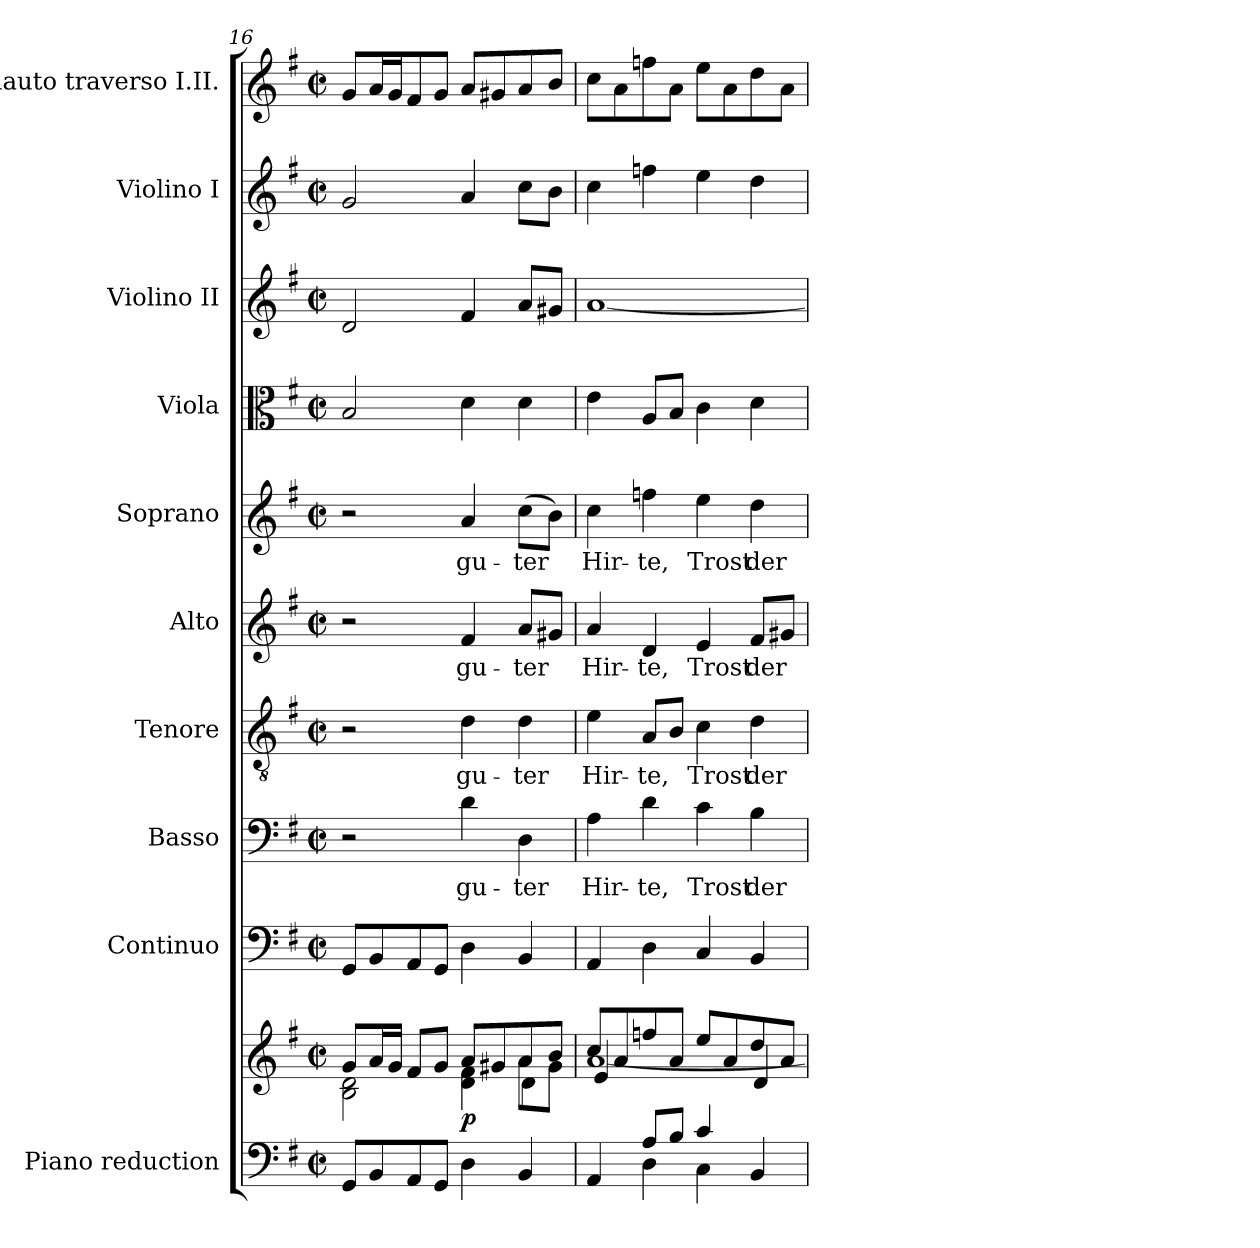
**kern	**kern	**dynam	**kern	**kern	**text	**kern	**text	**kern	**text	**kern	**text	**kern	**kern	**kern	**kern
*part10	*part10	*part10	*part9	*part8	*part8	*part7	*part7	*part6	*part6	*part5	*part5	*part4	*part3	*part2	*part1
*staff11	*staff10	*staff10/11	*staff9	*staff8	*staff8	*staff7	*staff7	*staff6	*staff6	*staff5	*staff5	*staff4	*staff3	*staff2	*staff1
*I"Piano reduction	*	*	*I"Continuo	*I"Basso	*	*I"Tenore	*	*I"Alto	*	*I"Soprano	*	*I"Viola	*I"Violino II	*I"Violino I	*I"Flauto traverso I.II.
*I'Pno	*	*	*	*	*	*	*	*	*	*	*	*I'Vla	*I'Vln	*I'Vln	*I'Fl
*clefF4	*clefG2	*	*clefF4	*clefF4	*	*clefGv2	*	*clefG2	*	*clefG2	*	*clefC3	*clefG2	*clefG2	*clefG2
*k[f#]	*k[f#]	*	*k[f#]	*k[f#]	*	*k[f#]	*	*k[f#]	*	*k[f#]	*	*k[f#]	*k[f#]	*k[f#]	*k[f#]
*M2/2	*M2/2	*	*M2/2	*M2/2	*	*M2/2	*	*M2/2	*	*M2/2	*	*M2/2	*M2/2	*M2/2	*M2/2
*met(c|)	*met(c|)	*	*met(c|)	*met(c|)	*	*met(c|)	*	*met(c|)	*	*met(c|)	*	*met(c|)	*met(c|)	*met(c|)	*met(c|)
=16	=16	=16	=16	=16	=16	=16	=16	=16	=16	=16	=16	=16	=16	=16	=16
*	*^	*	*	*	*	*	*	*	*	*	*	*	*	*	*
*	*	*^	*	*	*	*	*	*	*	*	*	*	*	*	*	*
8GG/L	8g/L	2B\ 2d\	2ryy	.	8GG/L	2r	.	2r	.	2r	.	2r	.	2B/	2d/	2g/	8g/L
8BB/	16a/L	.	.	.	8BB/	.	.	.	.	.	.	.	.	.	.	.	16a/L
.	16g/JJ	.	.	.	.	.	.	.	.	.	.	.	.	.	.	.	16g/J
8AA/	8f#/L	.	.	.	8AA/	.	.	.	.	.	.	.	.	.	.	.	8f#/
8GG/J	8g/J	.	.	.	8GG/J	.	.	.	.	.	.	.	.	.	.	.	8g/J
!	!	!	!	!LO:DY:b	!	!	!LO:LY:b	!	!LO:LY:b	!	!LO:LY:b	!	!LO:LY:b	!	!	!	!
4D\	8a/L	4d\ 4f#\	4ryy	p	4D\	4d\	gu-	4d\	gu-	4f#/	gu-	4a/	gu-	4d\	4f#/	4a/	8a/L
.	8g#X/	.	.	.	.	.	.	.	.	.	.	.	.	.	.	.	8g#X/
!	!	!	!	!	!	!	!LO:LY:b	!	!LO:LY:b	!	!LO:LY:b	!	!LO:LY:b	!	!	!	!
4BB/	8a/	8a\L	4d\	.	4BB/	4D\	-ter	4d\	-ter	8a/L	-ter	(8cc\L	-ter	4d\	8a/L	8cc\L	8a/
.	8b/J	8g#\J	.	.	.	.	.	.	.	8g#X/J	.	8b\J)	.	.	8g#X/J	8b\J	8b/J
!!LO:PB:g=z
=17	=17	=17	=17	=17	=17	=17	=17	=17	=17	=17	=17	=17	=17	=17	=17	=17	=17
*^	*	*	*	*	*	*	*	*	*	*	*	*	*	*	*	*	*
!	!	!	!	!	!	!	!	!LO:LY:b	!	!LO:LY:b	!	!LO:LY:b	!	!LO:LY:b	!	!	!	!
4ryy	4AA/	8cc/L	[1a	4e/	.	4AA/	4A\	Hir-	4e\	Hir-	4a/	Hir-	4cc\	Hir-	4e\	[1a	4cc\	8cc\L
.	.	8a/	.	.	.	.	.	.	.	.	.	.	.	.	.	.	.	8a\
!	!	!	!	!	!	!	!	!LO:LY:b	!	!LO:LY:b	!	!LO:LY:b	!	!LO:LY:b	!	!	!	!
8A/L	4D\	8ffn/	.	2ryy	.	4D\	4d\	-te,	8A/L	-te,	4d/	-te,	4ffn\	-te,	8A/L	.	4ffn\	8ffn\
8B/J	.	8a/J	.	.	.	.	.	.	8B/J	.	.	.	.	.	8B/J	.	.	8a\J
!	!	!	!	!	!	!	!	!LO:LY:b	!	!LO:LY:b	!	!LO:LY:b	!	!LO:LY:b	!	!	!	!
4c/	4C\	8ee/L	.	.	.	4C/	4c\	Trost	4c\	Trost	4e/	Trost	4ee\	Trost	4c\	.	4ee\	8ee\L
.	.	8a/	.	.	.	.	.	.	.	.	.	.	.	.	.	.	.	8a\
!	!	!	!	!	!	!	!	!LO:LY:b	!	!LO:LY:b	!	!LO:LY:b	!	!LO:LY:b	!	!	!	!
4ryy	4BB/	8dd/	.	4d/	.	4BB/	4B\	der	4d\	der	8f#/L	der	4dd\	der	4d\	.	4dd\	8dd\
.	.	8a/J	.	.	.	.	.	.	.	.	8g#X/J	.	.	.	.	.	.	8a\J
*v	*v	*	*	*	*	*	*	*	*	*	*	*	*	*	*	*	*	*
*	*v	*v	*v	*	*	*	*	*	*	*	*	*	*	*	*	*	*
=	=	=	=	=	=	=	=	=	=	=	=	=	=	=	=
*-	*-	*-	*-	*-	*-	*-	*-	*-	*-	*-	*-	*-	*-	*-	*-
